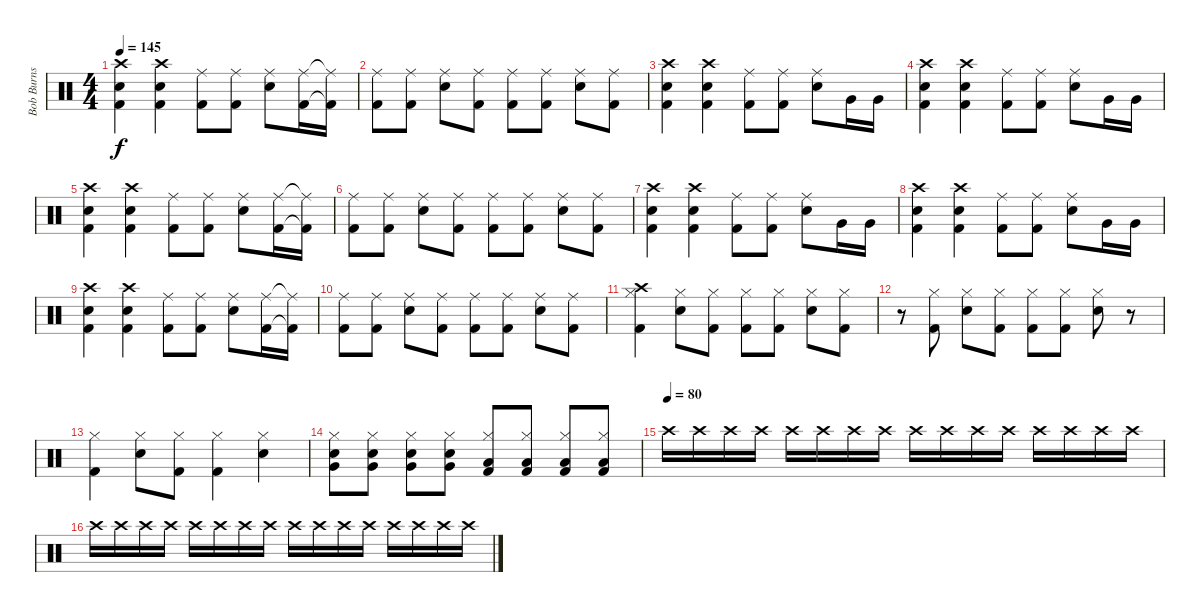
\track ("Bob Burns (Drums)" "Bob Burns ") {instrument percussion}
\staff {score}
\articulation defaults
\ts (4 4)
\tempo 145
\clef neutral
\ks c
("Crash high (hit)" "Electric Snare (hit)" "Kick (hit) 2").4{dy f} ("Crash high (hit)" "Electric Snare (hit)" "Kick (hit) 2").4 ("Ride (middle)" "Kick (hit) 2").8 ("Ride (middle)" "Kick (hit) 2").8 ("Ride (middle)" "Electric Snare (hit)").8 ("Ride (middle)" "Kick (hit) 2").16 ("Ride (middle)"{t} "Kick (hit) 2"{t}).16 |
("Ride (middle)" "Kick (hit) 2").8 ("Ride (middle)" "Kick (hit) 2").8 ("Ride (middle)" "Electric Snare (hit)").8 ("Ride (middle)" "Kick (hit) 2").8 ("Ride (middle)" "Kick (hit) 2").8 ("Ride (middle)" "Kick (hit) 2").8 ("Ride (middle)" "Electric Snare (hit)").8 ("Ride (middle)" "Kick (hit) 2").8 |
("Crash high (hit)" "Electric Snare (hit)" "Kick (hit) 2").4 ("Crash high (hit)" "Electric Snare (hit)" "Kick (hit) 2").4 ("Ride (middle)" "Kick (hit) 2").8 ("Ride (middle)" "Kick (hit) 2").8 ("Ride (middle)" "Electric Snare (hit)").8 "Very Low Tom (hit)".16 "Very Low Tom (hit)".16 |
("Crash high (hit)" "Electric Snare (hit)" "Kick (hit) 2").4 ("Crash high (hit)" "Electric Snare (hit)" "Kick (hit) 2").4 ("Ride (middle)" "Kick (hit) 2").8 ("Ride (middle)" "Kick (hit) 2").8 ("Ride (middle)" "Electric Snare (hit)").8 "Very Low Tom (hit)".16 "Very Low Tom (hit)".16 |
("Crash high (hit)" "Electric Snare (hit)" "Kick (hit) 2").4 ("Crash high (hit)" "Electric Snare (hit)" "Kick (hit) 2").4 ("Ride (middle)" "Kick (hit) 2").8 ("Ride (middle)" "Kick (hit) 2").8 ("Ride (middle)" "Electric Snare (hit)").8 ("Ride (middle)" "Kick (hit) 2").16 ("Ride (middle)"{t} "Kick (hit) 2"{t}).16 |
("Ride (middle)" "Kick (hit) 2").8 ("Ride (middle)" "Kick (hit) 2").8 ("Ride (middle)" "Electric Snare (hit)").8 ("Ride (middle)" "Kick (hit) 2").8 ("Ride (middle)" "Kick (hit) 2").8 ("Ride (middle)" "Kick (hit) 2").8 ("Ride (middle)" "Electric Snare (hit)").8 ("Ride (middle)" "Kick (hit) 2").8 |
("Crash high (hit)" "Electric Snare (hit)" "Kick (hit) 2").4 ("Crash high (hit)" "Electric Snare (hit)" "Kick (hit) 2").4 ("Ride (middle)" "Kick (hit) 2").8 ("Ride (middle)" "Kick (hit) 2").8 ("Ride (middle)" "Electric Snare (hit)").8 "Very Low Tom (hit)".16 "Very Low Tom (hit)".16 |
("Crash high (hit)" "Electric Snare (hit)" "Kick (hit) 2").4 ("Crash high (hit)" "Electric Snare (hit)" "Kick (hit) 2").4 ("Ride (middle)" "Kick (hit) 2").8 ("Ride (middle)" "Kick (hit) 2").8 ("Ride (middle)" "Electric Snare (hit)").8 "Very Low Tom (hit)".16 "Very Low Tom (hit)".16 |
("Crash high (hit)" "Electric Snare (hit)" "Kick (hit) 2").4 ("Crash high (hit)" "Electric Snare (hit)" "Kick (hit) 2").4 ("Ride (middle)" "Kick (hit) 2").8 ("Ride (middle)" "Kick (hit) 2").8 ("Ride (middle)" "Electric Snare (hit)").8 ("Ride (middle)" "Kick (hit) 2").16 ("Ride (middle)"{t} "Kick (hit) 2"{t}).16 |
("Ride (middle)" "Kick (hit) 2").8 ("Ride (middle)" "Kick (hit) 2").8 ("Ride (middle)" "Electric Snare (hit)").8 ("Ride (middle)" "Kick (hit) 2").8 ("Ride (middle)" "Kick (hit) 2").8 ("Ride (middle)" "Kick (hit) 2").8 ("Ride (middle)" "Electric Snare (hit)").8 ("Ride (middle)" "Kick (hit) 2").8 |
("Hi-Hat (closed)" "Crash high (hit)" "Kick (hit) 2").4 ("Hi-Hat (closed)" "Electric Snare (hit)").8 ("Hi-Hat (closed)" "Kick (hit) 2").8 ("Hi-Hat (closed)" "Kick (hit) 2").8 ("Hi-Hat (closed)" "Kick (hit) 2").8 ("Hi-Hat (closed)" "Electric Snare (hit)").8 ("Hi-Hat (closed)" "Kick (hit) 2").8 |
r.8 ("Hi-Hat (closed)" "Kick (hit) 2").8 ("Hi-Hat (closed)" "Electric Snare (hit)").8 ("Hi-Hat (closed)" "Kick (hit) 2").8 ("Hi-Hat (closed)" "Kick (hit) 2").8 ("Hi-Hat (closed)" "Kick (hit) 2").8 ("Hi-Hat (closed)" "Electric Snare (hit)").8 r.8 |
("Hi-Hat (closed)" "Kick (hit) 2").4 ("Hi-Hat (closed)" "Electric Snare (hit)").8 ("Hi-Hat (closed)" "Kick (hit) 2").8 ("Hi-Hat (closed)" "Kick (hit) 2").4 ("Hi-Hat (closed)" "Electric Snare (hit)").4 |
("Hi-Hat (closed)" "Electric Snare (hit)" "Very Low Tom (hit)").8 ("Hi-Hat (closed)" "Electric Snare (hit)" "Very Low Tom (hit)").8 ("Hi-Hat (closed)" "Electric Snare (hit)" "Very Low Tom (hit)").8 ("Hi-Hat (closed)" "Electric Snare (hit)" "Very Low Tom (hit)").8 ("Hi-Hat (closed)" "Kick (hit) 2" "Low Floor Tom (hit)").8 ("Hi-Hat (closed)" "Kick (hit) 2" "Low Floor Tom (hit)").8 ("Hi-Hat (closed)" "Kick (hit) 2" "Low Floor Tom (hit)").8 ("Hi-Hat (closed)" "Kick (hit) 2" "Low Floor Tom (hit)").8 |
\tempo (80)
"Crash high (hit)".16 "Crash high (hit)".16 "Crash high (hit)".16 "Crash high (hit)".16 "Crash high (hit)".16 "Crash high (hit)".16 "Crash high (hit)".16 "Crash high (hit)".16 "Crash high (hit)".16 "Crash high (hit)".16 "Crash high (hit)".16 "Crash high (hit)".16 "Crash high (hit)".16 "Crash high (hit)".16 "Crash high (hit)".16 "Crash high (hit)".16 |
"Crash high (hit)".16 "Crash high (hit)".16 "Crash high (hit)".16 "Crash high (hit)".16 "Crash high (hit)".16 "Crash high (hit)".16 "Crash high (hit)".16 "Crash high (hit)".16 "Crash high (hit)".16 "Crash high (hit)".16 "Crash high (hit)".16 "Crash high (hit)".16 "Crash high (hit)".16 "Crash high (hit)".16 "Crash high (hit)".16 "Crash high (hit)".16
